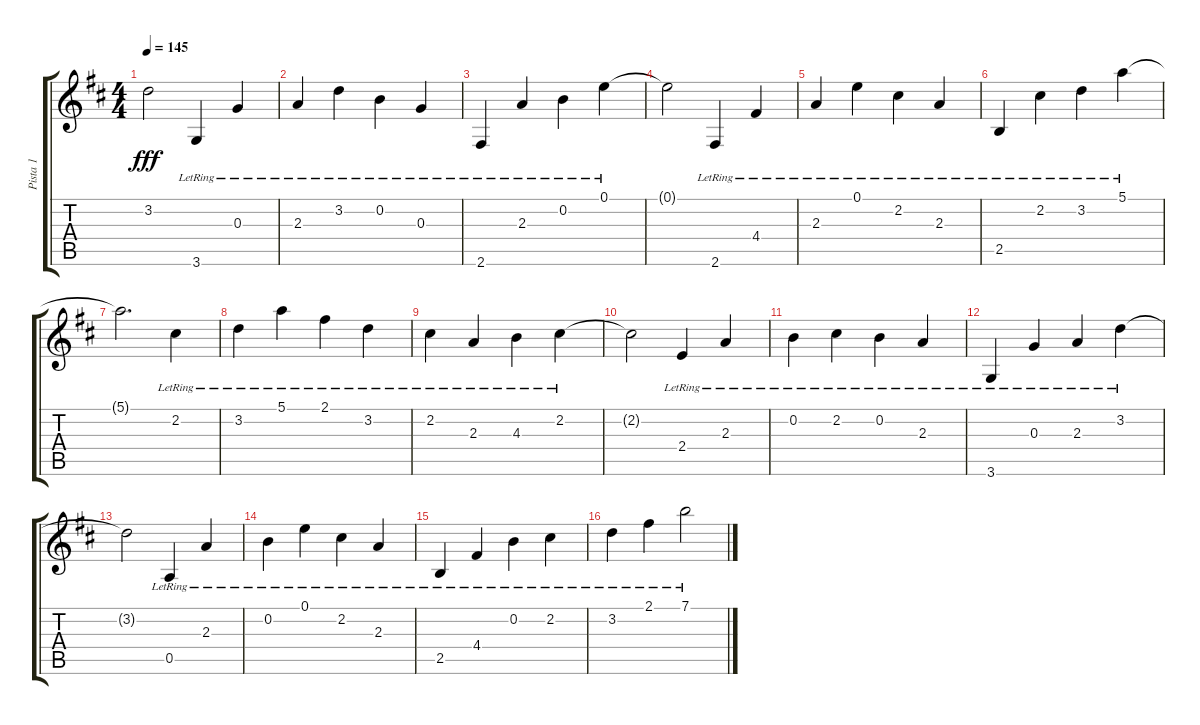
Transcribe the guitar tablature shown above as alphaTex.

\track ("Pista 1" "Pista 1") {instrument electricguitarclean}
\staff {score tabs}
\tuning (E4 B3 G3 D3 A2 E2) {hide}
\ts (4 4)
\tempo 145
\clef g2
\ks d
3.2{t}.2{dy fff} 3.6{lr}.4 0.3{lr}.4 |
2.3{lr}.4 3.2{lr}.4 0.2{lr}.4 0.3{lr}.4 |
2.6{lr}.4 2.3{lr}.4 0.2{lr}.4 0.1{lr}.4 |
0.1{t}.2 2.6{lr}.4 4.4{lr}.4 |
2.3{lr}.4 0.1{lr}.4 2.2{lr}.4 2.3{lr}.4 |
2.5{lr}.4 2.2{lr}.4 3.2{lr}.4 5.1{lr}.4 |
5.1{t}.2{d} 2.2{lr}.4 |
3.2{lr}.4 5.1{lr}.4 2.1{lr}.4 3.2{lr}.4 |
2.2{lr}.4 2.3{lr}.4 4.3{lr}.4 2.2{lr}.4 |
2.2{t}.2 2.4{lr}.4 2.3{lr}.4 |
0.2{lr}.4 2.2{lr}.4 0.2{lr}.4 2.3{lr}.4 |
3.6{lr}.4 0.3{lr}.4 2.3{lr}.4 3.2{lr}.4 |
3.2{t}.2 0.5{lr}.4 2.3{lr}.4 |
0.2{lr}.4 0.1{lr}.4 2.2{lr}.4 2.3{lr}.4 |
2.5{lr}.4 4.4{lr}.4 0.2{lr}.4 2.2{lr}.4 |
3.2{lr}.4 2.1{lr}.4 7.1{lr}.2
